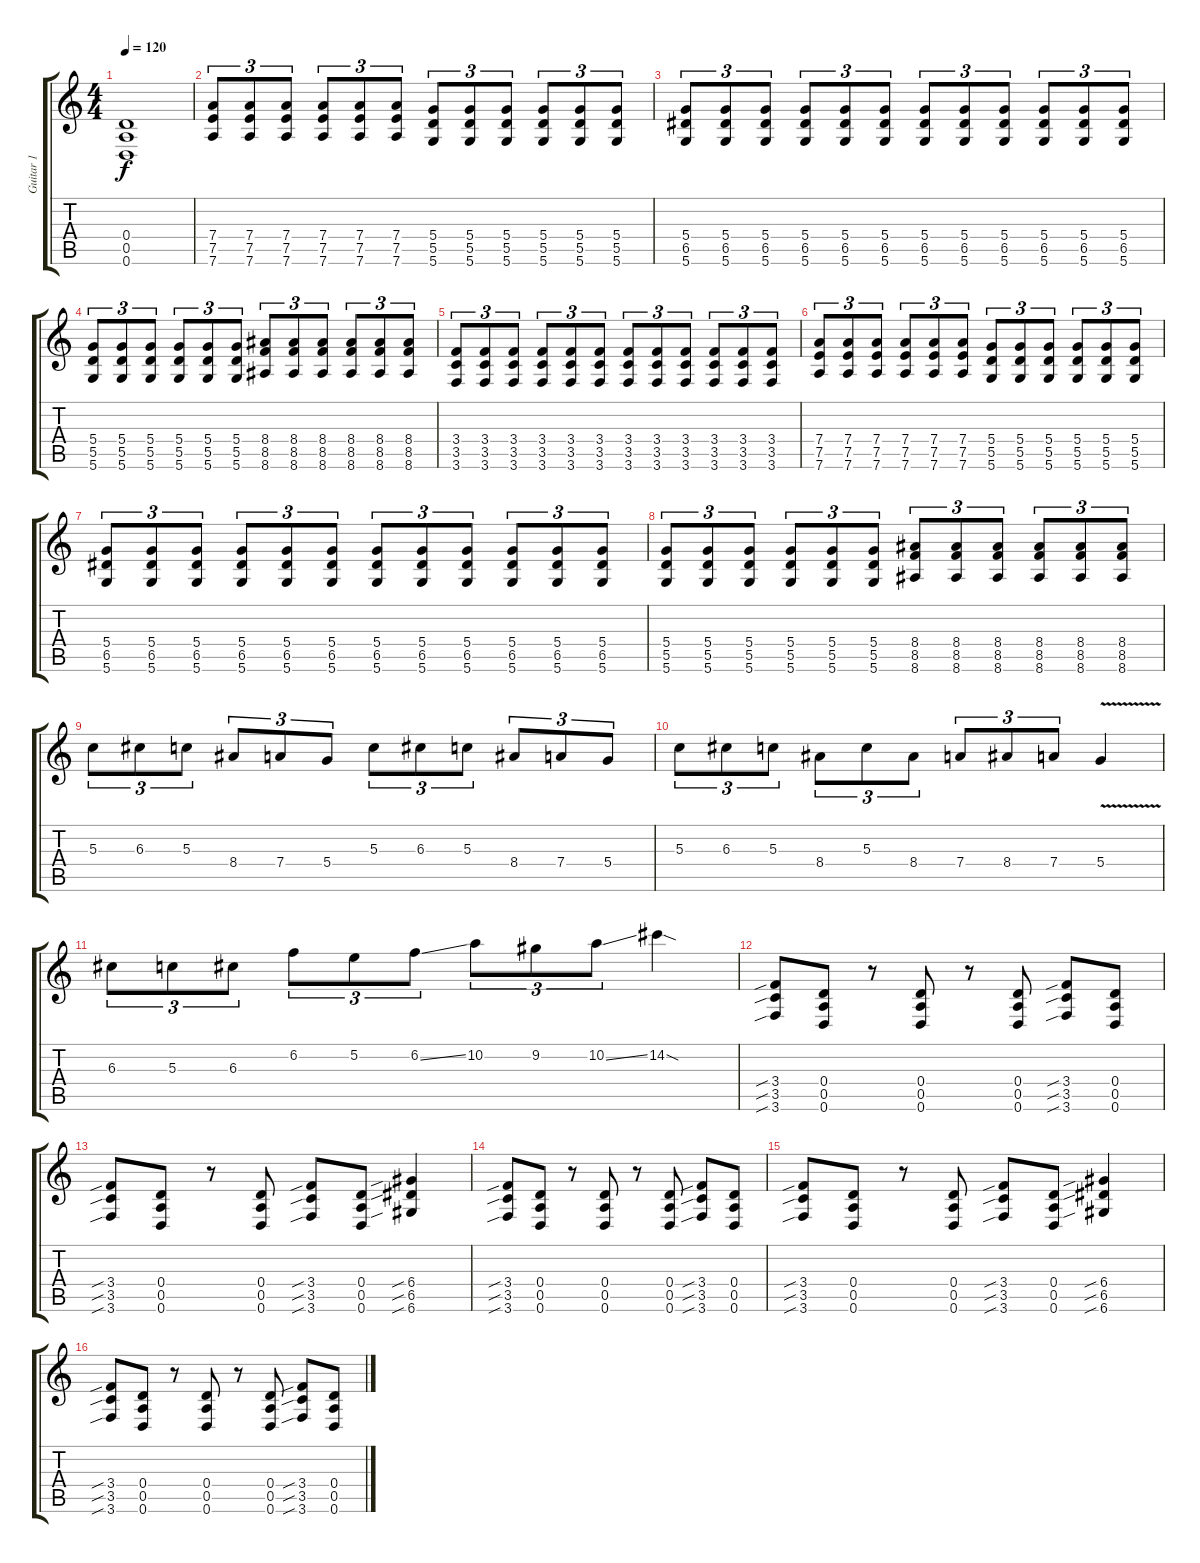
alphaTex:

\track ("Guitar 1" "Guitar 1") {instrument distortionguitar}
\staff {score tabs}
\tuning (E4 B3 G3 D3 A2 D2) {hide}
\ts (4 4)
\tempo 120
\clef g2
\ks c
(0.4 0.5 0.6).1{dy f} |
(7.4 7.5 7.6).8{tu (3 2)} (7.4 7.5 7.6).8{tu (3 2)} (7.4 7.5 7.6).8{tu (3 2)} (7.4 7.5 7.6).8{tu (3 2)} (7.4 7.5 7.6).8{tu (3 2)} (7.4 7.5 7.6).8{tu (3 2)} (5.4 5.5 5.6).8{tu (3 2)} (5.4 5.5 5.6).8{tu (3 2)} (5.4 5.5 5.6).8{tu (3 2)} (5.4 5.5 5.6).8{tu (3 2)} (5.4 5.5 5.6).8{tu (3 2)} (5.4 5.5 5.6).8{tu (3 2)} |
(5.4 6.5 5.6).8{tu (3 2)} (5.4 6.5 5.6).8{tu (3 2)} (5.4 6.5 5.6).8{tu (3 2)} (5.4 6.5 5.6).8{tu (3 2)} (5.4 6.5 5.6).8{tu (3 2)} (5.4 6.5 5.6).8{tu (3 2)} (5.4 6.5 5.6).8{tu (3 2)} (5.4 6.5 5.6).8{tu (3 2)} (5.4 6.5 5.6).8{tu (3 2)} (5.4 6.5 5.6).8{tu (3 2)} (5.4 6.5 5.6).8{tu (3 2)} (5.4 6.5 5.6).8{tu (3 2)} |
(5.4 5.5 5.6).8{tu (3 2)} (5.4 5.5 5.6).8{tu (3 2)} (5.4 5.5 5.6).8{tu (3 2)} (5.4 5.5 5.6).8{tu (3 2)} (5.4 5.5 5.6).8{tu (3 2)} (5.4 5.5 5.6).8{tu (3 2)} (8.4 8.5 8.6).8{tu (3 2)} (8.4 8.5 8.6).8{tu (3 2)} (8.4 8.5 8.6).8{tu (3 2)} (8.4 8.5 8.6).8{tu (3 2)} (8.4 8.5 8.6).8{tu (3 2)} (8.4 8.5 8.6).8{tu (3 2)} |
(3.4 3.5 3.6).8{tu (3 2)} (3.4 3.5 3.6).8{tu (3 2)} (3.4 3.5 3.6).8{tu (3 2)} (3.4 3.5 3.6).8{tu (3 2)} (3.4 3.5 3.6).8{tu (3 2)} (3.4 3.5 3.6).8{tu (3 2)} (3.4 3.5 3.6).8{tu (3 2)} (3.4 3.5 3.6).8{tu (3 2)} (3.4 3.5 3.6).8{tu (3 2)} (3.4 3.5 3.6).8{tu (3 2)} (3.4 3.5 3.6).8{tu (3 2)} (3.4 3.5 3.6).8{tu (3 2)} |
(7.4 7.5 7.6).8{tu (3 2)} (7.4 7.5 7.6).8{tu (3 2)} (7.4 7.5 7.6).8{tu (3 2)} (7.4 7.5 7.6).8{tu (3 2)} (7.4 7.5 7.6).8{tu (3 2)} (7.4 7.5 7.6).8{tu (3 2)} (5.4 5.5 5.6).8{tu (3 2)} (5.4 5.5 5.6).8{tu (3 2)} (5.4 5.5 5.6).8{tu (3 2)} (5.4 5.5 5.6).8{tu (3 2)} (5.4 5.5 5.6).8{tu (3 2)} (5.4 5.5 5.6).8{tu (3 2)} |
(5.4 6.5 5.6).8{tu (3 2)} (5.4 6.5 5.6).8{tu (3 2)} (5.4 6.5 5.6).8{tu (3 2)} (5.4 6.5 5.6).8{tu (3 2)} (5.4 6.5 5.6).8{tu (3 2)} (5.4 6.5 5.6).8{tu (3 2)} (5.4 6.5 5.6).8{tu (3 2)} (5.4 6.5 5.6).8{tu (3 2)} (5.4 6.5 5.6).8{tu (3 2)} (5.4 6.5 5.6).8{tu (3 2)} (5.4 6.5 5.6).8{tu (3 2)} (5.4 6.5 5.6).8{tu (3 2)} |
(5.4 5.5 5.6).8{tu (3 2)} (5.4 5.5 5.6).8{tu (3 2)} (5.4 5.5 5.6).8{tu (3 2)} (5.4 5.5 5.6).8{tu (3 2)} (5.4 5.5 5.6).8{tu (3 2)} (5.4 5.5 5.6).8{tu (3 2)} (8.4 8.5 8.6).8{tu (3 2)} (8.4 8.5 8.6).8{tu (3 2)} (8.4 8.5 8.6).8{tu (3 2)} (8.4 8.5 8.6).8{tu (3 2)} (8.4 8.5 8.6).8{tu (3 2)} (8.4 8.5 8.6).8{tu (3 2)} |
5.3.8{tu (3 2)} 6.3.8{tu (3 2)} 5.3.8{tu (3 2)} 8.4.8{tu (3 2)} 7.4.8{tu (3 2)} 5.4.8{tu (3 2)} 5.3.8{tu (3 2)} 6.3.8{tu (3 2)} 5.3.8{tu (3 2)} 8.4.8{tu (3 2)} 7.4.8{tu (3 2)} 5.4.8{tu (3 2)} |
5.3.8{tu (3 2)} 6.3.8{tu (3 2)} 5.3.8{tu (3 2)} 8.4.8{tu (3 2)} 5.3.8{tu (3 2)} 8.4.8{tu (3 2)} 7.4.8{tu (3 2)} 8.4.8{tu (3 2)} 7.4.8{tu (3 2)} 5.4{v}.4 |
6.3.8{tu (3 2)} 5.3.8{tu (3 2)} 6.3.8{tu (3 2)} 6.2.8{tu (3 2)} 5.2.8{tu (3 2)} 6.2{ss}.8{tu (3 2)} 10.2.8{tu (3 2)} 9.2.8{tu (3 2)} 10.2{ss}.8{tu (3 2)} 14.2{sod}.4 |
(3.4{sib} 3.5{sib} 3.6{sib}).8 (0.4 0.5 0.6).8 r.8 (0.4 0.5 0.6).8 r.8 (0.4 0.5 0.6).8 (3.4{sib} 3.5{sib} 3.6{sib}).8 (0.4 0.5 0.6).8 |
(3.4{sib} 3.5{sib} 3.6{sib}).8 (0.4 0.5 0.6).8 r.8 (0.4 0.5 0.6).8 (3.4{sib} 3.5{sib} 3.6{sib}).8 (0.4 0.5 0.6).8 (6.4{sib} 6.5{sib} 6.6{sib}).4 |
(3.4{sib} 3.5{sib} 3.6{sib}).8 (0.4 0.5 0.6).8 r.8 (0.4 0.5 0.6).8 r.8 (0.4 0.5 0.6).8 (3.4{sib} 3.5{sib} 3.6{sib}).8 (0.4 0.5 0.6).8 |
(3.4{sib} 3.5{sib} 3.6{sib}).8 (0.4 0.5 0.6).8 r.8 (0.4 0.5 0.6).8 (3.4{sib} 3.5{sib} 3.6{sib}).8 (0.4 0.5 0.6).8 (6.4{sib} 6.5{sib} 6.6{sib}).4 |
(3.4{sib} 3.5{sib} 3.6{sib}).8 (0.4 0.5 0.6).8 r.8 (0.4 0.5 0.6).8 r.8 (0.4 0.5 0.6).8 (3.4{sib} 3.5{sib} 3.6{sib}).8 (0.4 0.5 0.6).8
